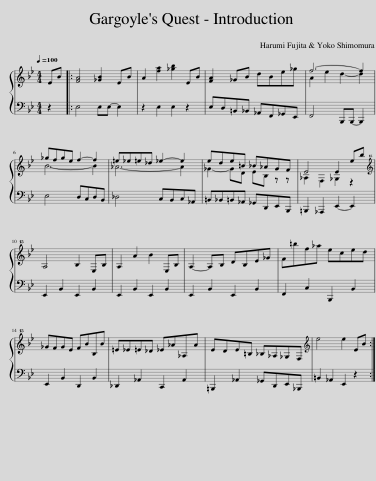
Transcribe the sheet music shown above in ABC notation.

X:1
%%score { ( 1 2 ) 3 }
L:1/8
Q:1/4=100
M:4/4
I:linebreak $
K:Bb
V:1 treble
V:2 treble
V:3 bass
V:1
 EB |: [FA]4 [_GB]2 EB | A2 [fa]2 [_gb]2 EB | [FA]2 _GB dBe_g | f6- f2 |$ %5
 _gfge f2- f2 | =e_e=e_d _e2- e2 | ede=B _B_A_GF | E4 E2 eb |$[K:treble+15] A,4 B,2 E,B, | %10
 A,2 A2 B2 E,B, | A,2- A,B, DB,E_G | F=bf_a eced |$ _GFGE FBB,B | =E_E=E_D _E_A_A,A | %15
 EDE=B, _B,_A,_G,F, |[K:treble] e4 e2 EB :| %17
V:2
 x2 |: x8 | x8 | x8 | A2 e2 d2- d2 |$ %5
 B6- B2 | _A6- A2 | _G2- GD EB, z z | _A,2 F,2 _G,2 z2 |$[K:treble+15] x8 | %10
 x8 | x8 | x8 |$ x8 | x8 | %15
 x8 |[K:treble] x8 :| %17
V:3
 z2 |: E,4 E,E,- E,2 | z2 E,2 E,2 z2 | E,D,=B,,_B,, _A,,F,,_G,,E,, | F,,4 B,,,B,,,- B,,,2 |$ %5
 E,4 D,C,D,B,, | _D,4 C,B,,C,_A,, | =B,,_B,,=B,,_A,, _G,,D,,E,,B,,, | =B,,,2 _A,,,2 E,,2- E,,2 |$ E,,2 B,,2 E,,2 B,,2 | %10
 E,,2 B,,2 E,,2 B,,2 | E,,2 B,,2 E,,2 B,,2 | F,,2 C,2 B,,,2 B,,2 |$ E,,2 B,,2 D,,2 B,,2 | _D,,2 _A,,2 C,,2 A,,2 | %15
 =B,,,2 _A,,2 _G,,D,,E,,_B,,, | =B,,2 _A,,2 E,,2 z2 :| %17
